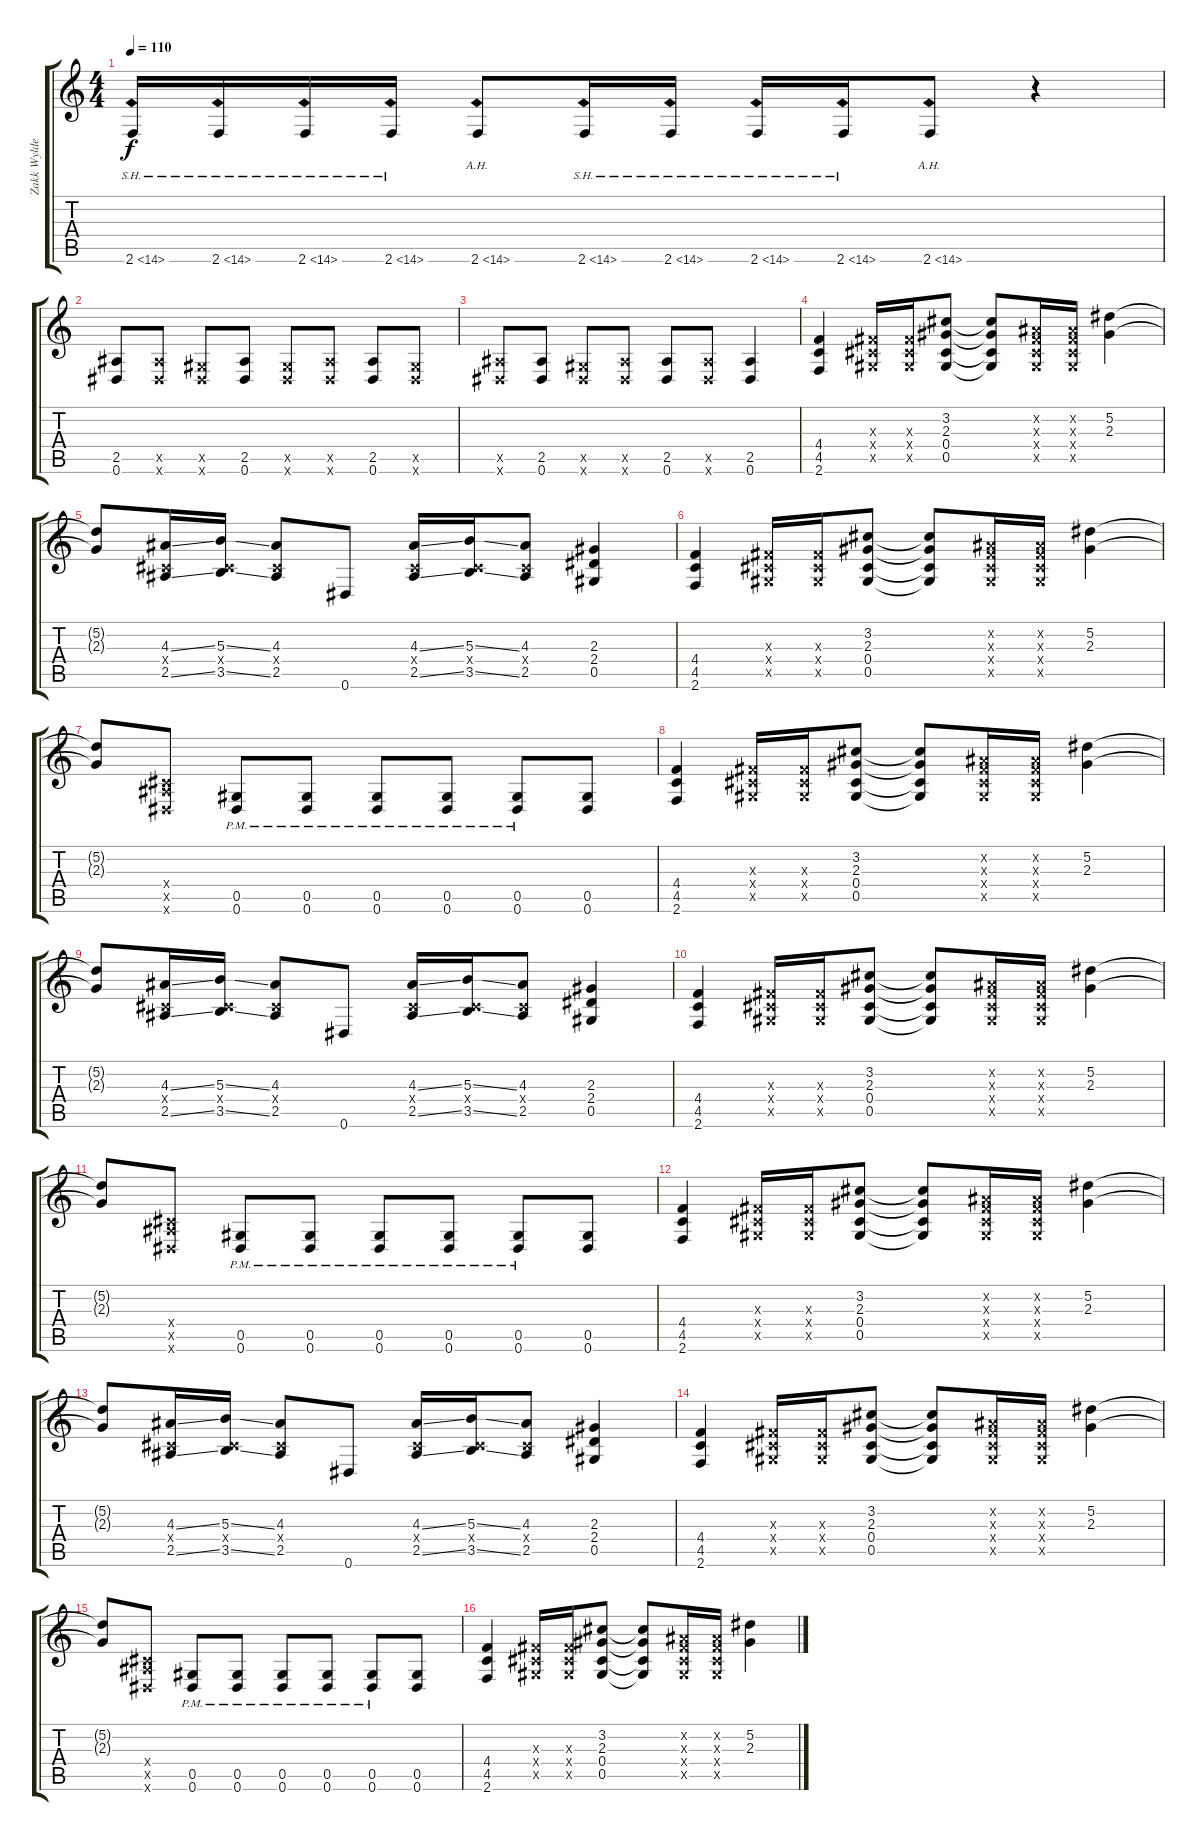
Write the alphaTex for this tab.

\track ("Zakk Wylde" "Zakk Wylde") {instrument distortionguitar}
\staff {score tabs}
\tuning (Eb4 Bb3 Gb3 Db3 Ab2 Eb2) {hide}
\ts (4 4)
\tempo 110
\clef g2
\ks c
2.6{sh 12}.16{dy f} 2.6{sh 12}.16 2.6{sh 12}.16 2.6{sh 12}.16 2.6{ah 12}.8 2.6{sh 12}.16 2.6{sh 12}.16 2.6{sh 12}.16 2.6{sh 12}.16 2.6{ah 12}.8 r.4 |
(2.5 0.6).8 (2.5{x} 0.6{x}).8 (0.5{x} 0.6{x}).8 (2.5 0.6).8 (0.5{x} 0.6{x}).8 (2.5{x} 0.6{x}).8 (2.5 0.6).8 (0.5{x} 0.6{x}).8 |
(2.5{x} 0.6{x}).8 (2.5 0.6).8 (0.5{x} 0.6{x}).8 (2.5{x} 0.6{x}).8 (2.5 0.6).8 (2.5{x} 0.6{x}).8 (2.5 0.6).4 |
(4.4 4.5 2.6).4 (0.3{x} 0.4{x} 0.5{x}).16 (0.3{x} 0.4{x} 0.5{x}).16 (3.2 2.3 0.4 0.5).8 (3.2{t} 2.3{t} 0.4{t} 0.5{t}).8 (0.2{x} 0.3{x} 0.4{x} 0.5{x}).16 (0.2{x} 0.3{x} 0.4{x} 0.5{x}).16 (5.2 2.3).4 |
(5.2{t} 2.3{t}).8 (4.3{ss} 0.4{x} 2.5{ss}).16 (5.3{ss} 0.4{x} 3.5{ss}).16 (4.3 0.4{x} 2.5).8 0.6.8 (4.3{ss} 0.4{x} 2.5{ss}).16 (5.3{ss} 0.4{x} 3.5{ss}).16 (4.3 0.4{x} 2.5).8 (2.3 2.4 0.5).4 |
(4.4 4.5 2.6).4 (0.3{x} 0.4{x} 0.5{x}).16 (0.3{x} 0.4{x} 0.5{x}).16 (3.2 2.3 0.4 0.5).8 (3.2{t} 2.3{t} 0.4{t} 0.5{t}).8 (0.2{x} 0.3{x} 0.4{x} 0.5{x}).16 (0.2{x} 0.3{x} 0.4{x} 0.5{x}).16 (5.2 2.3).4 |
(5.2{t} 2.3{t}).8 (0.4{x} 2.5{x} 0.6{x}).8 (0.5{pm} 0.6{pm}).8 (0.5{pm} 0.6{pm}).8 (0.5{pm} 0.6{pm}).8 (0.5{pm} 0.6{pm}).8 (0.5{pm} 0.6{pm}).8 (0.5 0.6).8 |
(4.4 4.5 2.6).4 (0.3{x} 0.4{x} 0.5{x}).16 (0.3{x} 0.4{x} 0.5{x}).16 (3.2 2.3 0.4 0.5).8 (3.2{t} 2.3{t} 0.4{t} 0.5{t}).8 (0.2{x} 0.3{x} 0.4{x} 0.5{x}).16 (0.2{x} 0.3{x} 0.4{x} 0.5{x}).16 (5.2 2.3).4 |
(5.2{t} 2.3{t}).8 (4.3{ss} 0.4{x} 2.5{ss}).16 (5.3{ss} 0.4{x} 3.5{ss}).16 (4.3 0.4{x} 2.5).8 0.6.8 (4.3{ss} 0.4{x} 2.5{ss}).16 (5.3{ss} 0.4{x} 3.5{ss}).16 (4.3 0.4{x} 2.5).8 (2.3 2.4 0.5).4 |
(4.4 4.5 2.6).4 (0.3{x} 0.4{x} 0.5{x}).16 (0.3{x} 0.4{x} 0.5{x}).16 (3.2 2.3 0.4 0.5).8 (3.2{t} 2.3{t} 0.4{t} 0.5{t}).8 (0.2{x} 0.3{x} 0.4{x} 0.5{x}).16 (0.2{x} 0.3{x} 0.4{x} 0.5{x}).16 (5.2 2.3).4 |
(5.2{t} 2.3{t}).8 (0.4{x} 2.5{x} 0.6{x}).8 (0.5{pm} 0.6{pm}).8 (0.5{pm} 0.6{pm}).8 (0.5{pm} 0.6{pm}).8 (0.5{pm} 0.6{pm}).8 (0.5{pm} 0.6{pm}).8 (0.5 0.6).8 |
(4.4 4.5 2.6).4 (0.3{x} 0.4{x} 0.5{x}).16 (0.3{x} 0.4{x} 0.5{x}).16 (3.2 2.3 0.4 0.5).8 (3.2{t} 2.3{t} 0.4{t} 0.5{t}).8 (0.2{x} 0.3{x} 0.4{x} 0.5{x}).16 (0.2{x} 0.3{x} 0.4{x} 0.5{x}).16 (5.2 2.3).4 |
(5.2{t} 2.3{t}).8 (4.3{ss} 0.4{x} 2.5{ss}).16 (5.3{ss} 0.4{x} 3.5{ss}).16 (4.3 0.4{x} 2.5).8 0.6.8 (4.3{ss} 0.4{x} 2.5{ss}).16 (5.3{ss} 0.4{x} 3.5{ss}).16 (4.3 0.4{x} 2.5).8 (2.3 2.4 0.5).4 |
(4.4 4.5 2.6).4 (0.3{x} 0.4{x} 0.5{x}).16 (0.3{x} 0.4{x} 0.5{x}).16 (3.2 2.3 0.4 0.5).8 (3.2{t} 2.3{t} 0.4{t} 0.5{t}).8 (0.2{x} 0.3{x} 0.4{x} 0.5{x}).16 (0.2{x} 0.3{x} 0.4{x} 0.5{x}).16 (5.2 2.3).4 |
(5.2{t} 2.3{t}).8 (0.4{x} 2.5{x} 0.6{x}).8 (0.5{pm} 0.6{pm}).8 (0.5{pm} 0.6{pm}).8 (0.5{pm} 0.6{pm}).8 (0.5{pm} 0.6{pm}).8 (0.5{pm} 0.6{pm}).8 (0.5 0.6).8 |
(4.4 4.5 2.6).4 (0.3{x} 0.4{x} 0.5{x}).16 (0.3{x} 0.4{x} 0.5{x}).16 (3.2 2.3 0.4 0.5).8 (3.2{t} 2.3{t} 0.4{t} 0.5{t}).8 (0.2{x} 0.3{x} 0.4{x} 0.5{x}).16 (0.2{x} 0.3{x} 0.4{x} 0.5{x}).16 (5.2 2.3).4
